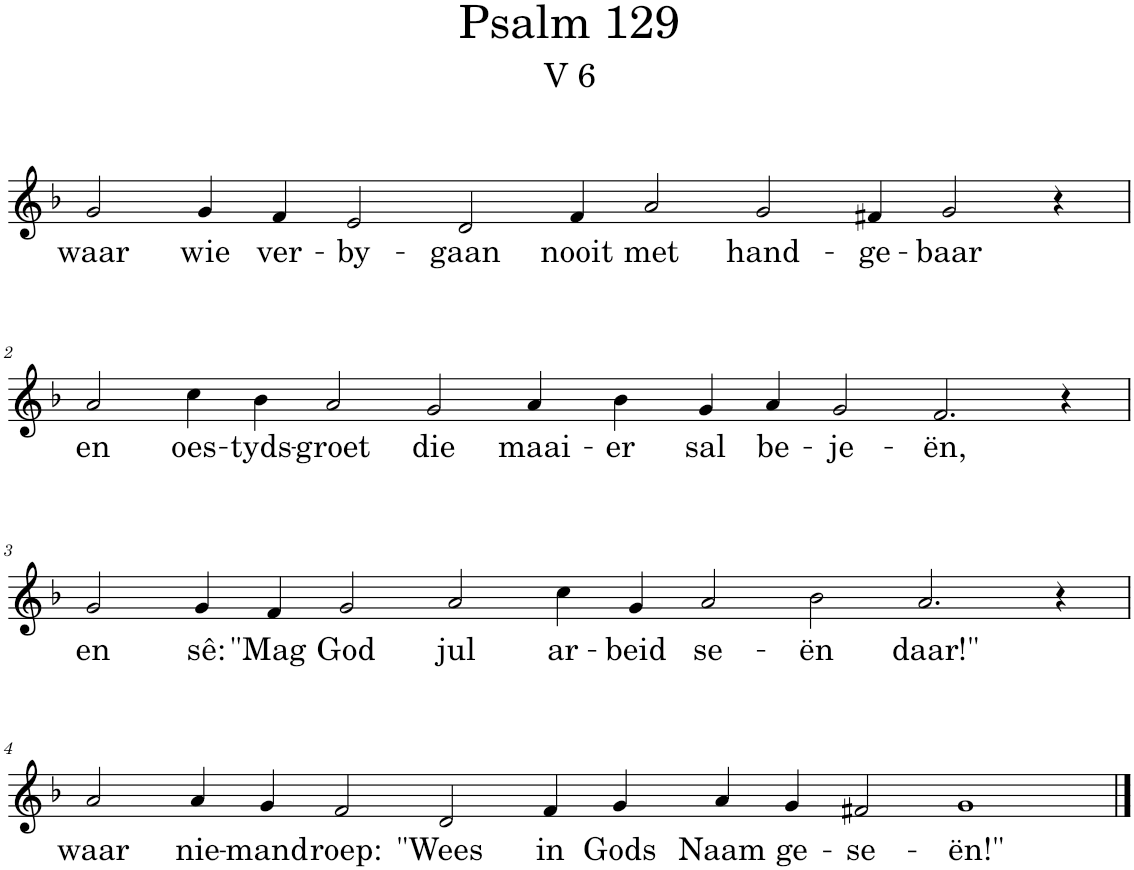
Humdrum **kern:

**kern	**text
*part1	*part1
*staff1	*staff1
*I"Pipe Organ	*
*I'Org.	*
*clefG2	*
*k[b-]	*
*M18/4	*
=1	=1
!	!LO:LY:b
2g/	waar
!	!LO:LY:b
4g/	wie
!	!LO:LY:b
4f/	ver-
!	!LO:LY:b
2e/	-by-
!	!LO:LY:b
2d/	-gaan
!	!LO:LY:b
4f/	nooit
!	!LO:LY:b
2a/	met
!	!LO:LY:b
2g/	hand-
!	!LO:LY:b
4f#X/	-ge-
!	!LO:LY:b
2g/	-baar
4r	.
!!LO:LB:g=z
=2	=2
!	!LO:LY:b
2a/	en
!	!LO:LY:b
4cc\	oes-
!	!LO:LY:b
4b-\	-tyds-
!	!LO:LY:b
2a/	-groet
!	!LO:LY:b
2g/	die
!	!LO:LY:b
4a/	maai-
!	!LO:LY:b
4b-\	-er
!	!LO:LY:b
4g/	sal
!	!LO:LY:b
4a/	be-
!	!LO:LY:b
2g/	-je-
!	!LO:LY:b
2.f/	-ën,
4r	.
!!LO:LB:g=z
=3	=3
!	!LO:LY:b
2g/	en
!	!LO:LY:b
4g/	sê:
!	!LO:LY:b
4f/	"Mag
!	!LO:LY:b
2g/	God
!	!LO:LY:b
2a/	jul
!	!LO:LY:b
4cc\	ar-
!	!LO:LY:b
4g/	-beid
!	!LO:LY:b
2a/	se-
!	!LO:LY:b
2b-\	-ën
!	!LO:LY:b
2.a/	daar!"
4r	.
!!LO:LB:g=z
=4	=4
!	!LO:LY:b
2a/	waar
!	!LO:LY:b
4a/	nie-
!	!LO:LY:b
4g/	-mand
!	!LO:LY:b
2f/	roep:
!	!LO:LY:b
2d/	"Wees
!	!LO:LY:b
4f/	in
!	!LO:LY:b
4g/	Gods
!	!LO:LY:b
4a/	Naam
!	!LO:LY:b
4g/	ge-
!	!LO:LY:b
2f#X/	-se-
!	!LO:LY:b
1g	-ën!"
==	==
*-	*-
